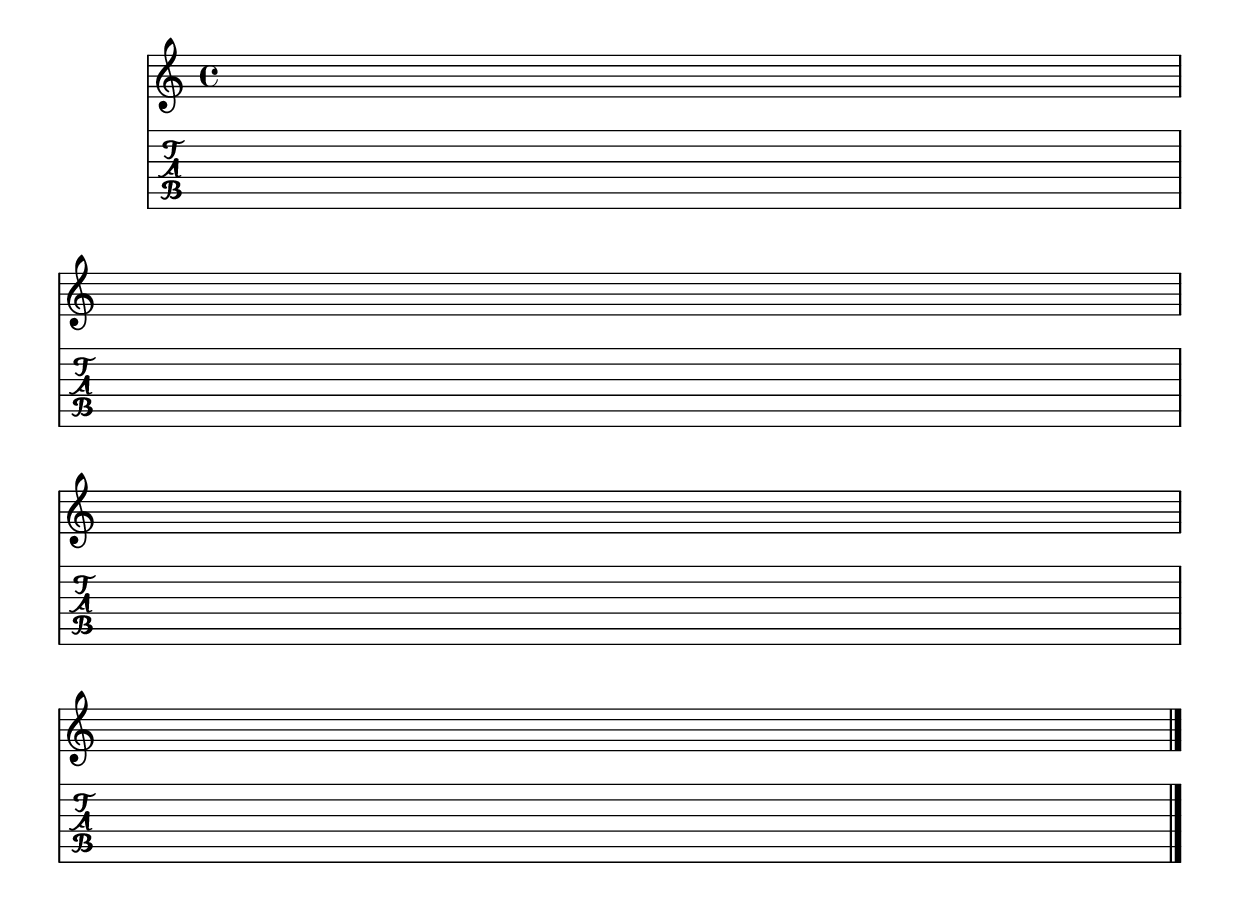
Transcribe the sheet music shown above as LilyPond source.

\version "2.1.36"
\header {
    
texidoc = "@cindex Blank Paper Tab
A blank music paper can be produced by using spacer rests, and removing
@code{Bar_number_engraver}. Here is an empty staff with a tablature staff. 
" }

emptymusic = \notes { \repeat unfold 4  { s1\break }  \bar "|." }

\score  {
\notes  <<
	\context Staff \emptymusic
	\context TabStaff \emptymusic
	>>


  \paper {
    \context {
      \ScoreContext
      \remove Bar_number_engraver
    }
  }
}

